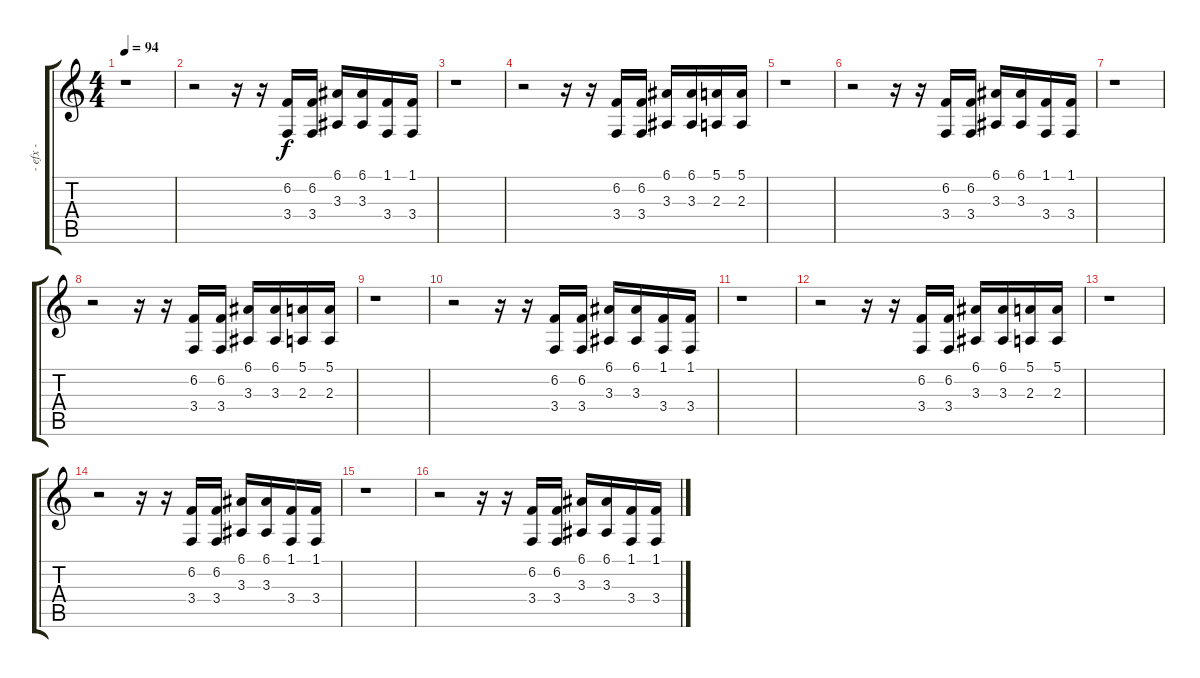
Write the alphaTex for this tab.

\track ("- efx -" "- efx -") {instrument stringensemble1}
\staff {score tabs}
\tuning (E4 B3 G3 D3 A2 E2) {hide}
\ts (4 4)
\tempo 94
\clef g2
\ks c
r.1{dy f} |
r.2 r.16 r.16 (6.2 3.4).16 (6.2 3.4).16 (6.1 3.3).16 (6.1 3.3).16 (1.1 3.4).16 (1.1 3.4).16 |
r.1 |
r.2 r.16 r.16 (6.2 3.4).16 (6.2 3.4).16 (6.1 3.3).16 (6.1 3.3).16 (5.1 2.3).16 (5.1 2.3).16 |
r.1 |
r.2 r.16 r.16 (6.2 3.4).16 (6.2 3.4).16 (6.1 3.3).16 (6.1 3.3).16 (1.1 3.4).16 (1.1 3.4).16 |
r.1 |
r.2 r.16 r.16 (6.2 3.4).16 (6.2 3.4).16 (6.1 3.3).16 (6.1 3.3).16 (5.1 2.3).16 (5.1 2.3).16 |
r.1 |
r.2 r.16 r.16 (6.2 3.4).16 (6.2 3.4).16 (6.1 3.3).16 (6.1 3.3).16 (1.1 3.4).16 (1.1 3.4).16 |
r.1 |
r.2 r.16 r.16 (6.2 3.4).16 (6.2 3.4).16 (6.1 3.3).16 (6.1 3.3).16 (5.1 2.3).16 (5.1 2.3).16 |
r.1 |
r.2 r.16 r.16 (6.2 3.4).16 (6.2 3.4).16 (6.1 3.3).16 (6.1 3.3).16 (1.1 3.4).16 (1.1 3.4).16 |
r.1 |
r.2 r.16 r.16 (6.2 3.4).16 (6.2 3.4).16 (6.1 3.3).16 (6.1 3.3).16 (1.1 3.4).16 (1.1 3.4).16
